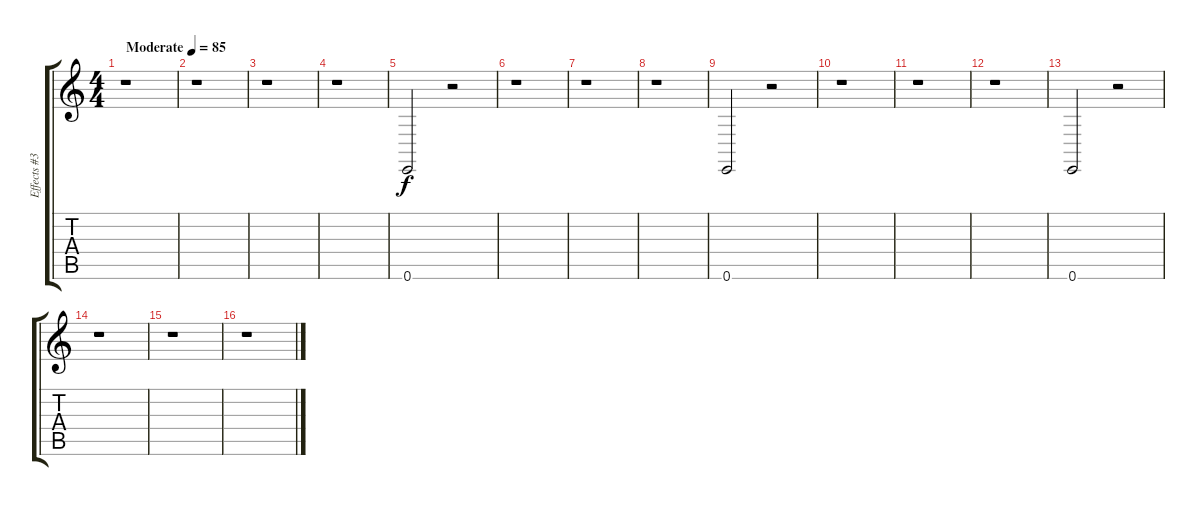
\track ("Effects #3" "Effects #3") {instrument lead2sawtooth}
\staff {score tabs}
\tuning (E4 B3 G3 D3 A2 E2) {hide}
\ts (4 4)
\tempo (85 "Moderate")
\clef g2
\ks c
r.1{dy f instrument lead2sawtooth} |
r.1 |
r.1 |
r.1 |
0.6.2 r.2 |
r.1 |
r.1 |
r.1 |
0.6.2 r.2 |
r.1 |
r.1 |
r.1 |
0.6.2 r.2 |
r.1 |
r.1 |
r.1
